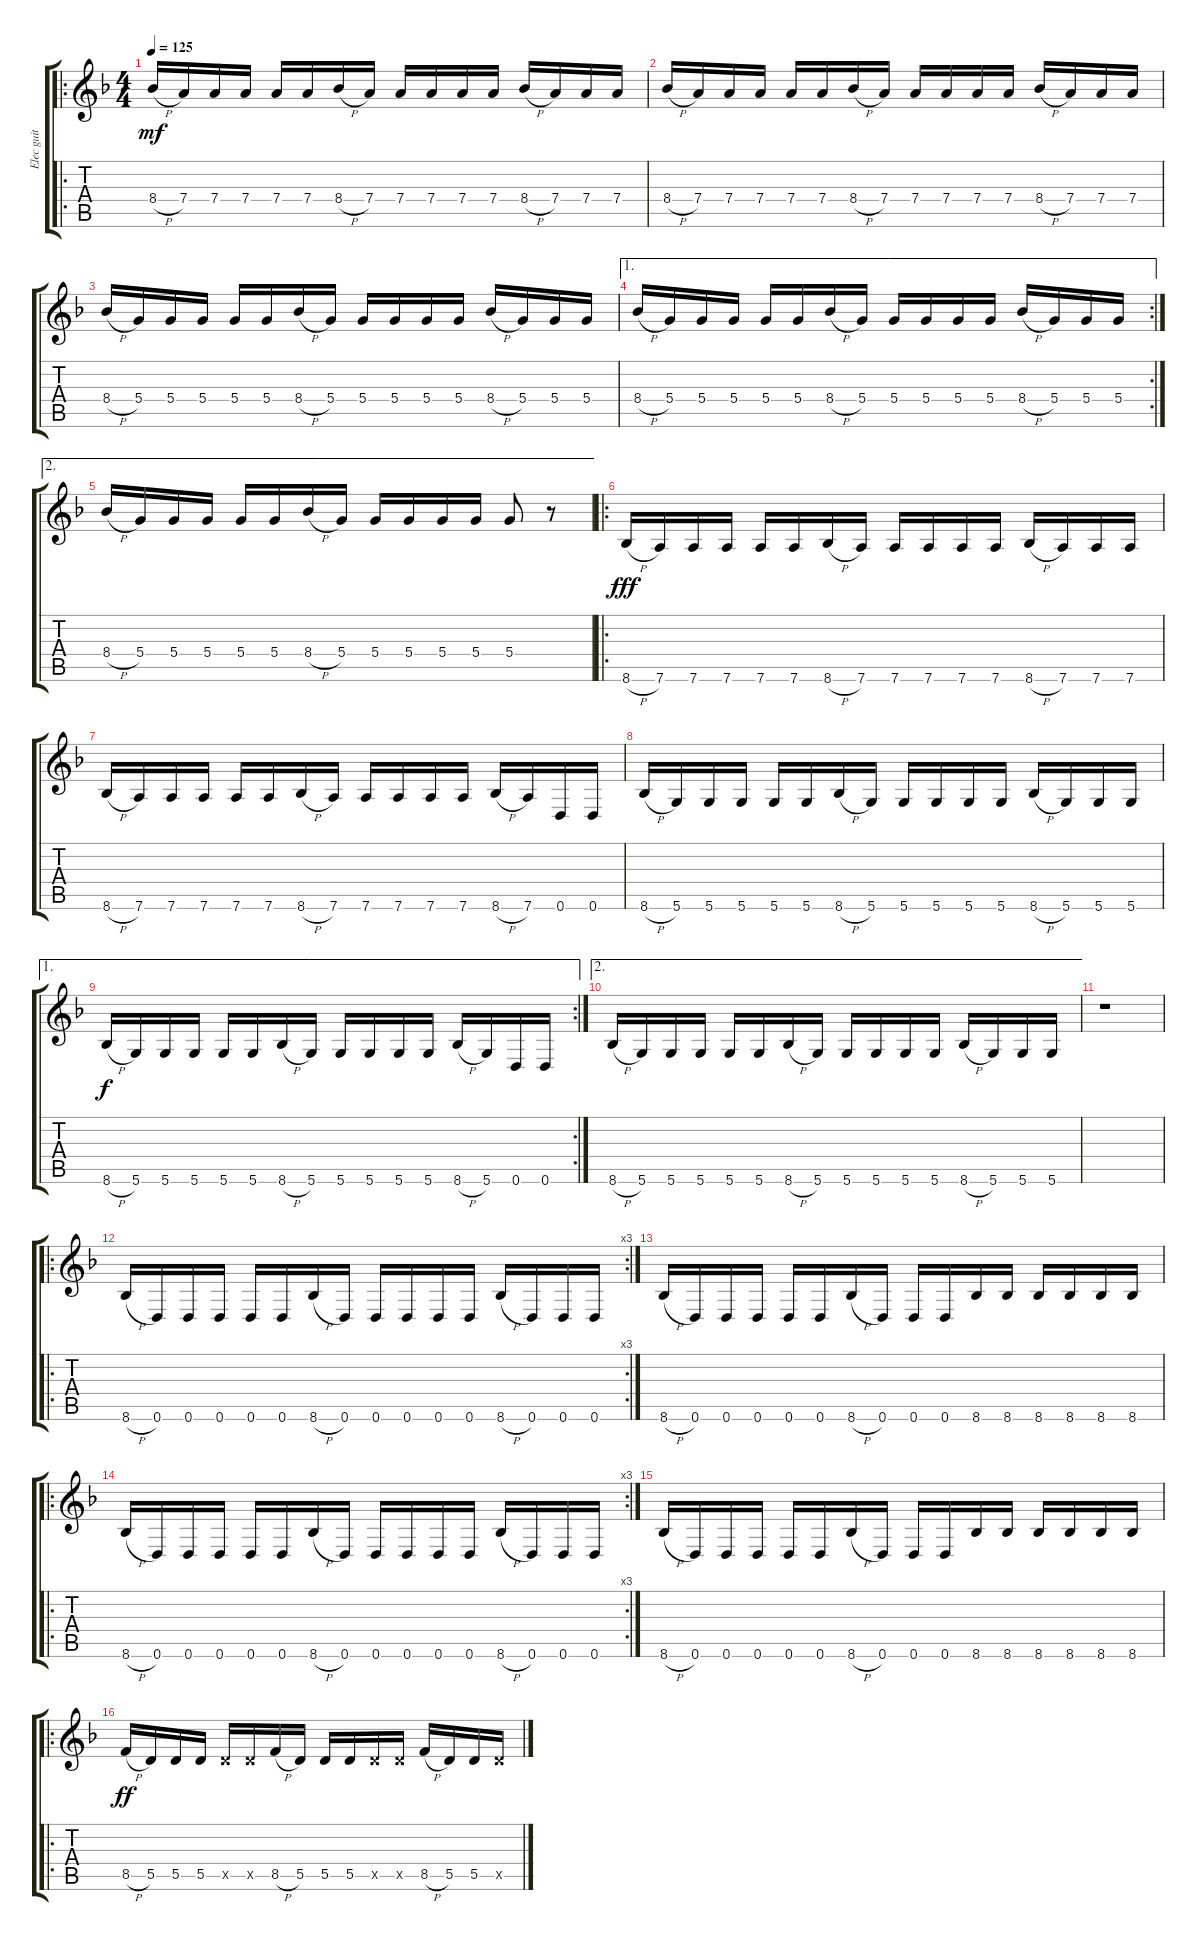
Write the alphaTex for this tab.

\track ("Elec guit w/ distortion" "Elec guit ") {instrument distortionguitar}
\staff {score tabs}
\tuning (E4 B3 G3 D3 A2 D2) {hide}
\ro
\ts (4 4)
\tempo 125
\clef g2
\ks f
8.4{h}.16{dy mf instrument distortionguitar} 7.4.16 7.4.16 7.4.16 7.4.16 7.4.16 8.4{h}.16 7.4.16 7.4.16 7.4.16 7.4.16 7.4.16 8.4{h}.16 7.4.16 7.4.16 7.4.16 |
8.4{h}.16 7.4.16 7.4.16 7.4.16 7.4.16 7.4.16 8.4{h}.16 7.4.16 7.4.16 7.4.16 7.4.16 7.4.16 8.4{h}.16 7.4.16 7.4.16 7.4.16 |
8.4{h}.16 5.4.16 5.4.16 5.4.16 5.4.16 5.4.16 8.4{h}.16 5.4.16 5.4.16 5.4.16 5.4.16 5.4.16 8.4{h}.16 5.4.16 5.4.16 5.4.16 |
\ae 1
\rc 2
8.4{h}.16 5.4.16 5.4.16 5.4.16 5.4.16 5.4.16 8.4{h}.16 5.4.16 5.4.16 5.4.16 5.4.16 5.4.16 8.4{h}.16 5.4.16 5.4.16 5.4.16 |
\ae 2
8.4{h}.16 5.4.16 5.4.16 5.4.16 5.4.16 5.4.16 8.4{h}.16 5.4.16 5.4.16 5.4.16 5.4.16 5.4.16 5.4.8 r.8 |
\ro
8.6{h}.16{dy fff} 7.6.16 7.6.16 7.6.16 7.6.16 7.6.16 8.6{h}.16 7.6.16 7.6.16 7.6.16 7.6.16 7.6.16 8.6{h}.16 7.6.16 7.6.16 7.6.16 |
8.6{h}.16 7.6.16 7.6.16 7.6.16 7.6.16 7.6.16 8.6{h}.16 7.6.16 7.6.16 7.6.16 7.6.16 7.6.16 8.6{h}.16 7.6.16 0.6.16 0.6.16 |
8.6{h}.16 5.6.16 5.6.16 5.6.16 5.6.16 5.6.16 8.6{h}.16 5.6.16 5.6.16 5.6.16 5.6.16 5.6.16 8.6{h}.16 5.6.16 5.6.16 5.6.16 |
\ae 1
\rc 2
8.6{h}.16{dy f} 5.6.16 5.6.16 5.6.16 5.6.16 5.6.16 8.6{h}.16 5.6.16 5.6.16 5.6.16 5.6.16 5.6.16 8.6{h}.16 5.6.16 0.6.16 0.6.16 |
\ae 2
8.6{h}.16 5.6.16 5.6.16 5.6.16 5.6.16 5.6.16 8.6{h}.16 5.6.16 5.6.16 5.6.16 5.6.16 5.6.16 8.6{h}.16 5.6.16 5.6.16 5.6.16 |
r.1 |
\ro
\rc 3
8.6{h}.16 0.6.16 0.6.16 0.6.16 0.6.16 0.6.16 8.6{h}.16 0.6.16 0.6.16 0.6.16 0.6.16 0.6.16 8.6{h}.16 0.6.16 0.6.16 0.6.16 |
8.6{h}.16 0.6.16 0.6.16 0.6.16 0.6.16 0.6.16 8.6{h}.16 0.6.16 0.6.16 0.6.16 8.6.16 8.6.16 8.6.16 8.6.16 8.6.16 8.6.16 |
\ro
\rc 3
8.6{h}.16 0.6.16 0.6.16 0.6.16 0.6.16 0.6.16 8.6{h}.16 0.6.16 0.6.16 0.6.16 0.6.16 0.6.16 8.6{h}.16 0.6.16 0.6.16 0.6.16 |
8.6{h}.16 0.6.16 0.6.16 0.6.16 0.6.16 0.6.16 8.6{h}.16 0.6.16 0.6.16 0.6.16 8.6.16 8.6.16 8.6.16 8.6.16 8.6.16 8.6.16 |
\ro
8.5{h}.16{dy ff} 5.5.16 5.5.16 5.5.16 5.5{x}.16 5.5{x}.16 8.5{h}.16 5.5.16 5.5.16 5.5.16 5.5{x}.16 5.5{x}.16 8.5{h}.16 5.5.16 5.5.16 5.5{x}.16
